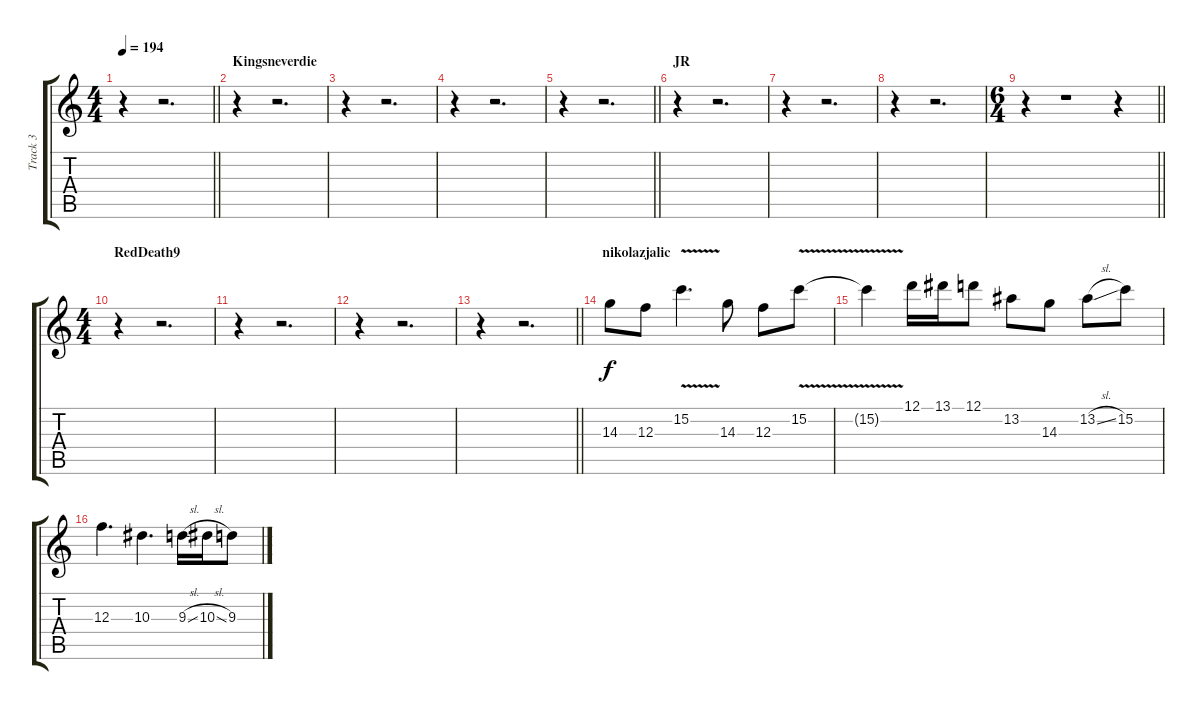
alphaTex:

\track ("Track 3" "Track 3") {instrument distortionguitar}
\staff {score tabs}
\tuning (D4 A3 F3 C3 G2 C2) {hide}
\ts (4 4)
\tempo 194
\clef g2
\barLineRight lightlight
\ks c
r.4{dy f} r.2{d} |
\section ("" "Kingsneverdie")
r.4 r.2{d} |
r.4 r.2{d} |
r.4 r.2{d} |
\barLineRight lightlight
r.4 r.2{d} |
\section ("" "JR")
r.4 r.2{d} |
r.4 r.2{d} |
r.4 r.2{d} |
\ts (6 4)
\barLineRight lightlight
r.4 r.1 r.4 |
\ts (4 4)
\section ("" "RedDeath9")
r.4 r.2{d} |
r.4 r.2{d} |
r.4 r.2{d} |
\barLineRight lightlight
r.4 r.2{d} |
\section ("" "nikolazjalic")
14.3.8 12.3.8 15.2{v}.4{d} 14.3.8 12.3.8 15.2{v}.8 |
15.2{v t}.4 12.1.16 13.1.16 12.1.8 13.2.8 14.3.8 13.2{sl}.8 15.2.8 |
12.3.4{d} 10.3.4{d} 9.3{sl}.16 10.3{sl}.16 9.3.8
